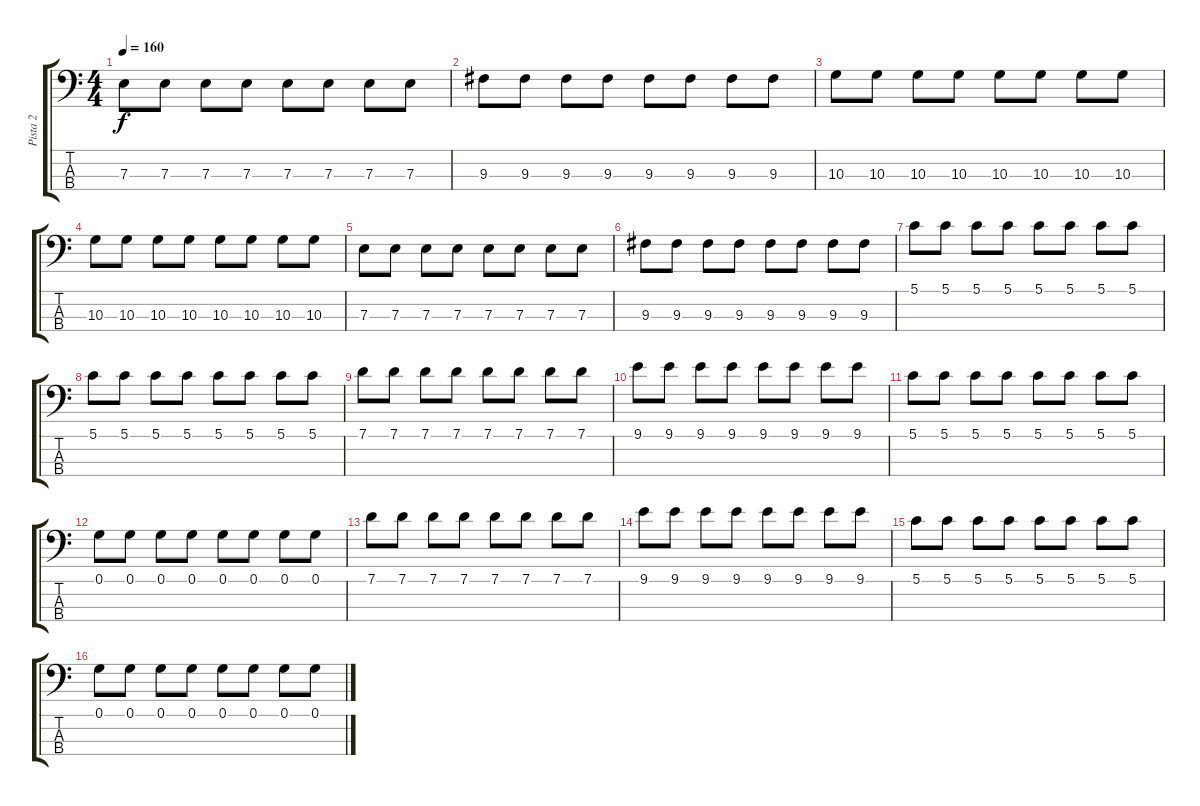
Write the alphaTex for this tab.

\track ("Pista 2" "Pista 2") {instrument electricbassfinger}
\staff {score tabs}
\tuning (G2 D2 A1 E1) {hide}
\ts (4 4)
\tempo 160
\clef f4
\ks c
7.3.8{dy f} 7.3.8 7.3.8 7.3.8 7.3.8 7.3.8 7.3.8 7.3.8 |
9.3.8 9.3.8 9.3.8 9.3.8 9.3.8 9.3.8 9.3.8 9.3.8 |
10.3.8 10.3.8 10.3.8 10.3.8 10.3.8 10.3.8 10.3.8 10.3.8 |
10.3.8 10.3.8 10.3.8 10.3.8 10.3.8 10.3.8 10.3.8 10.3.8 |
7.3.8 7.3.8 7.3.8 7.3.8 7.3.8 7.3.8 7.3.8 7.3.8 |
9.3.8 9.3.8 9.3.8 9.3.8 9.3.8 9.3.8 9.3.8 9.3.8 |
5.1.8 5.1.8 5.1.8 5.1.8 5.1.8 5.1.8 5.1.8 5.1.8 |
5.1.8 5.1.8 5.1.8 5.1.8 5.1.8 5.1.8 5.1.8 5.1.8 |
7.1.8 7.1.8 7.1.8 7.1.8 7.1.8 7.1.8 7.1.8 7.1.8 |
9.1.8 9.1.8 9.1.8 9.1.8 9.1.8 9.1.8 9.1.8 9.1.8 |
5.1.8 5.1.8 5.1.8 5.1.8 5.1.8 5.1.8 5.1.8 5.1.8 |
0.1.8 0.1.8 0.1.8 0.1.8 0.1.8 0.1.8 0.1.8 0.1.8 |
7.1.8 7.1.8 7.1.8 7.1.8 7.1.8 7.1.8 7.1.8 7.1.8 |
9.1.8 9.1.8 9.1.8 9.1.8 9.1.8 9.1.8 9.1.8 9.1.8 |
5.1.8 5.1.8 5.1.8 5.1.8 5.1.8 5.1.8 5.1.8 5.1.8 |
0.1.8 0.1.8 0.1.8 0.1.8 0.1.8 0.1.8 0.1.8 0.1.8
